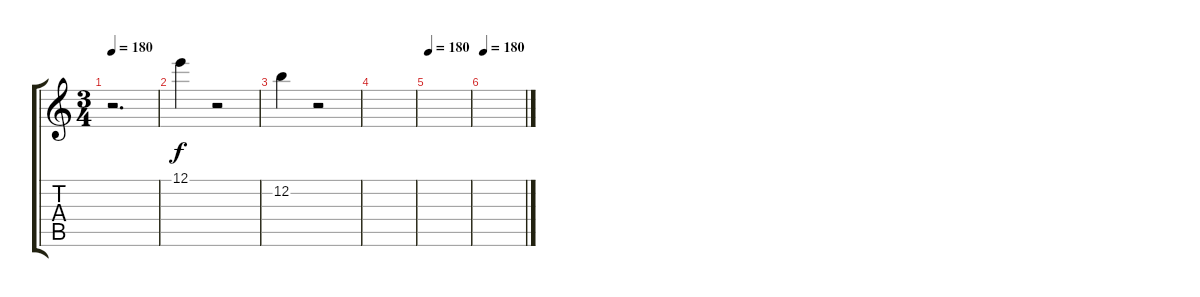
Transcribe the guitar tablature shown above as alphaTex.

\track "" {instrument acousticguitarnylon}
\staff {score tabs}
\tuning (E4 B3 G3 D3 A2 E2) {hide}
\ts (3 4)
\tempo 180
\clef g2
\ks c
r.2{d dy mf} |
12.1.4{dy f} r.2 |
12.2.4 r.2 |
|
\tempo 180
|
\tempo 180
